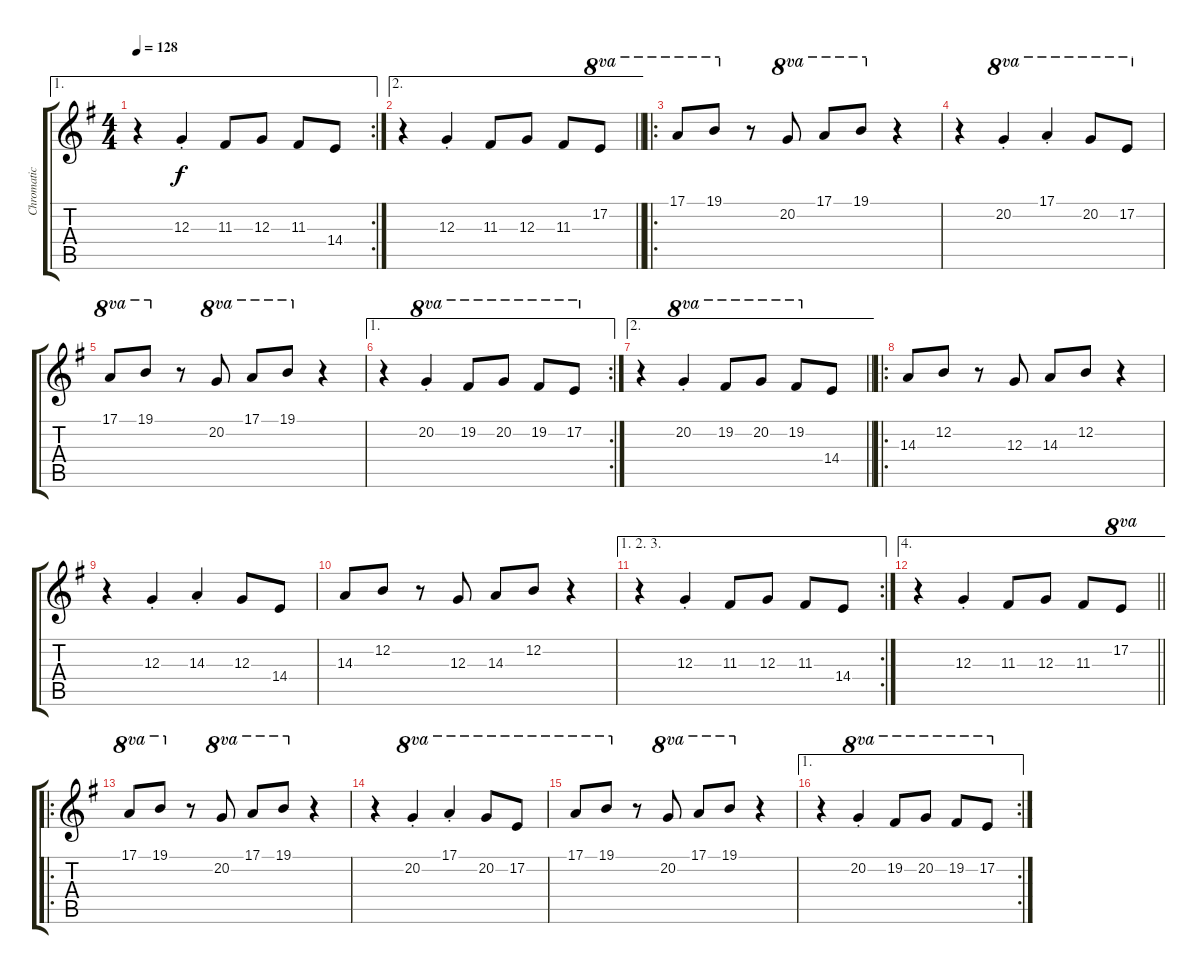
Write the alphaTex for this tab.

\track ("Chromatic Percussion" "Chromatic ") {instrument marimba}
\staff {score tabs}
\tuning (E4 B3 G3 D3 A2 E2) {hide}
\ae 1
\rc 2
\ts (4 4)
\tempo 128
\clef g2
\ks g
r.4{dy f} 12.3{st}.4 11.3.8 12.3.8 11.3.8 14.4.8 |
\ae 2
\barLineRight lightlight
r.4 12.3{st}.4 11.3.8 12.3.8 11.3.8 17.2.8{ot 8va} |
\ro
17.1.8{ot 8va} 19.1.8{ot 8va} r.8 20.2.8{ot 8va} 17.1.8{ot 8va} 19.1.8{ot 8va} r.4 |
r.4 20.2{st}.4{ot 8va} 17.1{st}.4{ot 8va} 20.2.8{ot 8va} 17.2.8{ot 8va} |
17.1.8{ot 8va} 19.1.8{ot 8va} r.8 20.2.8{ot 8va} 17.1.8{ot 8va} 19.1.8{ot 8va} r.4 |
\ae 1
\rc 2
r.4 20.2{st}.4{ot 8va} 19.2.8{ot 8va} 20.2.8{ot 8va} 19.2.8{ot 8va} 17.2.8{ot 8va} |
\ae 2
\barLineRight lightlight
r.4 20.2{st}.4{ot 8va} 19.2.8{ot 8va} 20.2.8{ot 8va} 19.2.8{ot 8va} 14.4.8 |
\ro
14.3.8 12.2.8 r.8 12.3.8 14.3.8 12.2.8 r.4 |
r.4 12.3{st}.4 14.3{st}.4 12.3.8 14.4.8 |
14.3.8 12.2.8 r.8 12.3.8 14.3.8 12.2.8 r.4 |
\ae (1 2 3)
\rc 2
r.4 12.3{st}.4 11.3.8 12.3.8 11.3.8 14.4.8 |
\ae 4
\barLineRight lightlight
r.4 12.3{st}.4 11.3.8 12.3.8 11.3.8 17.2.8{ot 8va} |
\ro
17.1.8{ot 8va} 19.1.8{ot 8va} r.8 20.2.8{ot 8va} 17.1.8{ot 8va} 19.1.8{ot 8va} r.4 |
r.4 20.2{st}.4{ot 8va} 17.1{st}.4{ot 8va} 20.2.8{ot 8va} 17.2.8{ot 8va} |
17.1.8{ot 8va} 19.1.8{ot 8va} r.8 20.2.8{ot 8va} 17.1.8{ot 8va} 19.1.8{ot 8va} r.4 |
\ae 1
\rc 2
r.4 20.2{st}.4{ot 8va} 19.2.8{ot 8va} 20.2.8{ot 8va} 19.2.8{ot 8va} 17.2.8{ot 8va}
